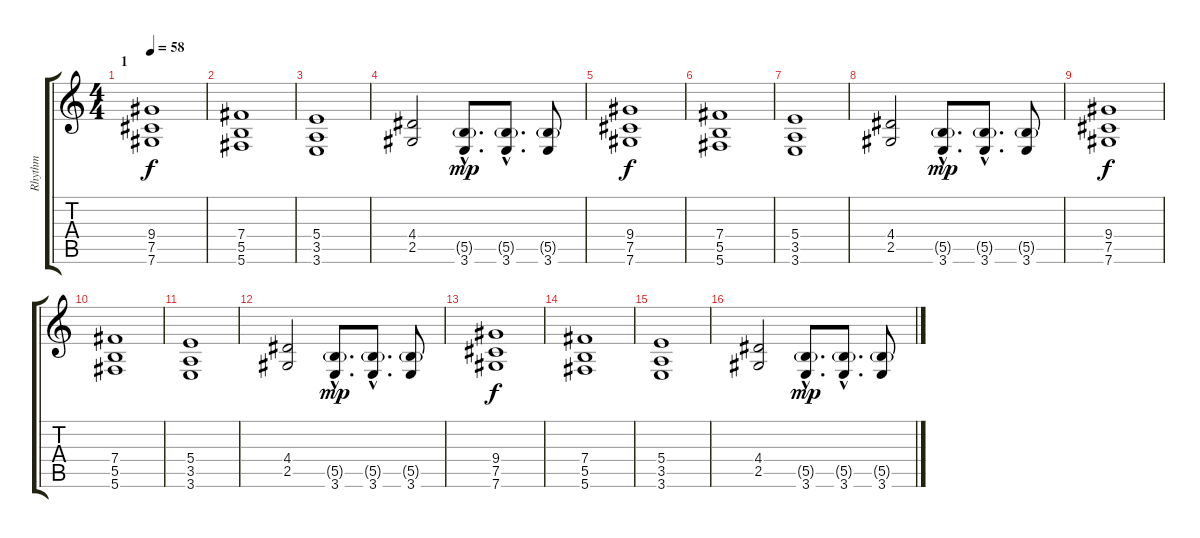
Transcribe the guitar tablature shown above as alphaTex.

\track ("Rhythm" "Rhythm") {instrument distortionguitar}
\staff {score tabs}
\tuning (Db4 Ab3 E3 B2 Gb2 Db2) {hide}
\ts (4 4)
\section ("" "1")
\tempo 58
\clef g2
\ks c
(9.4 7.5 7.6).1{dy f instrument distortionguitar} |
(7.4 5.5 5.6).1 |
(5.4 3.5 3.6).1 |
(4.4 2.5).2 (5.5{g hac} 3.6{hac}).8{d dy mp} (5.5{g hac} 3.6{hac}).8{d} (5.5{g} 3.6).8 |
(9.4 7.5 7.6).1{dy f} |
(7.4 5.5 5.6).1 |
(5.4 3.5 3.6).1 |
(4.4 2.5).2 (5.5{g hac} 3.6{hac}).8{d dy mp} (5.5{g hac} 3.6{hac}).8{d} (5.5{g} 3.6).8 |
(9.4 7.5 7.6).1{dy f} |
(7.4 5.5 5.6).1 |
(5.4 3.5 3.6).1 |
(4.4 2.5).2 (5.5{g hac} 3.6{hac}).8{d dy mp} (5.5{g hac} 3.6{hac}).8{d} (5.5{g} 3.6).8 |
(9.4 7.5 7.6).1{dy f} |
(7.4 5.5 5.6).1 |
(5.4 3.5 3.6).1 |
(4.4 2.5).2 (5.5{g hac} 3.6{hac}).8{d dy mp} (5.5{g hac} 3.6{hac}).8{d} (5.5{g} 3.6).8
